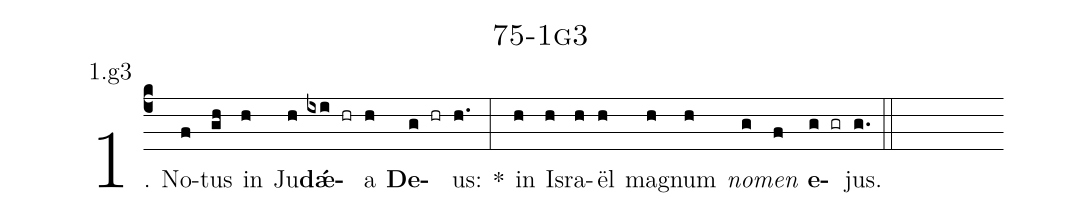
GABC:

name: 75-1g3;
annotation: 1.g3;
%%
(c4)1. No(f)tus(gh) in(h) Ju(h)<b>dǽ</b>(ixi hr)a(h) <b>De</b>(g hr)us:(h.) *(:) in(h) Is(h)ra(h)ël(h) ma(h)gnum(h) <i>no</i>(g)<i>men</i>(f) <b>e</b>(g gr)jus.(g.) (::)
